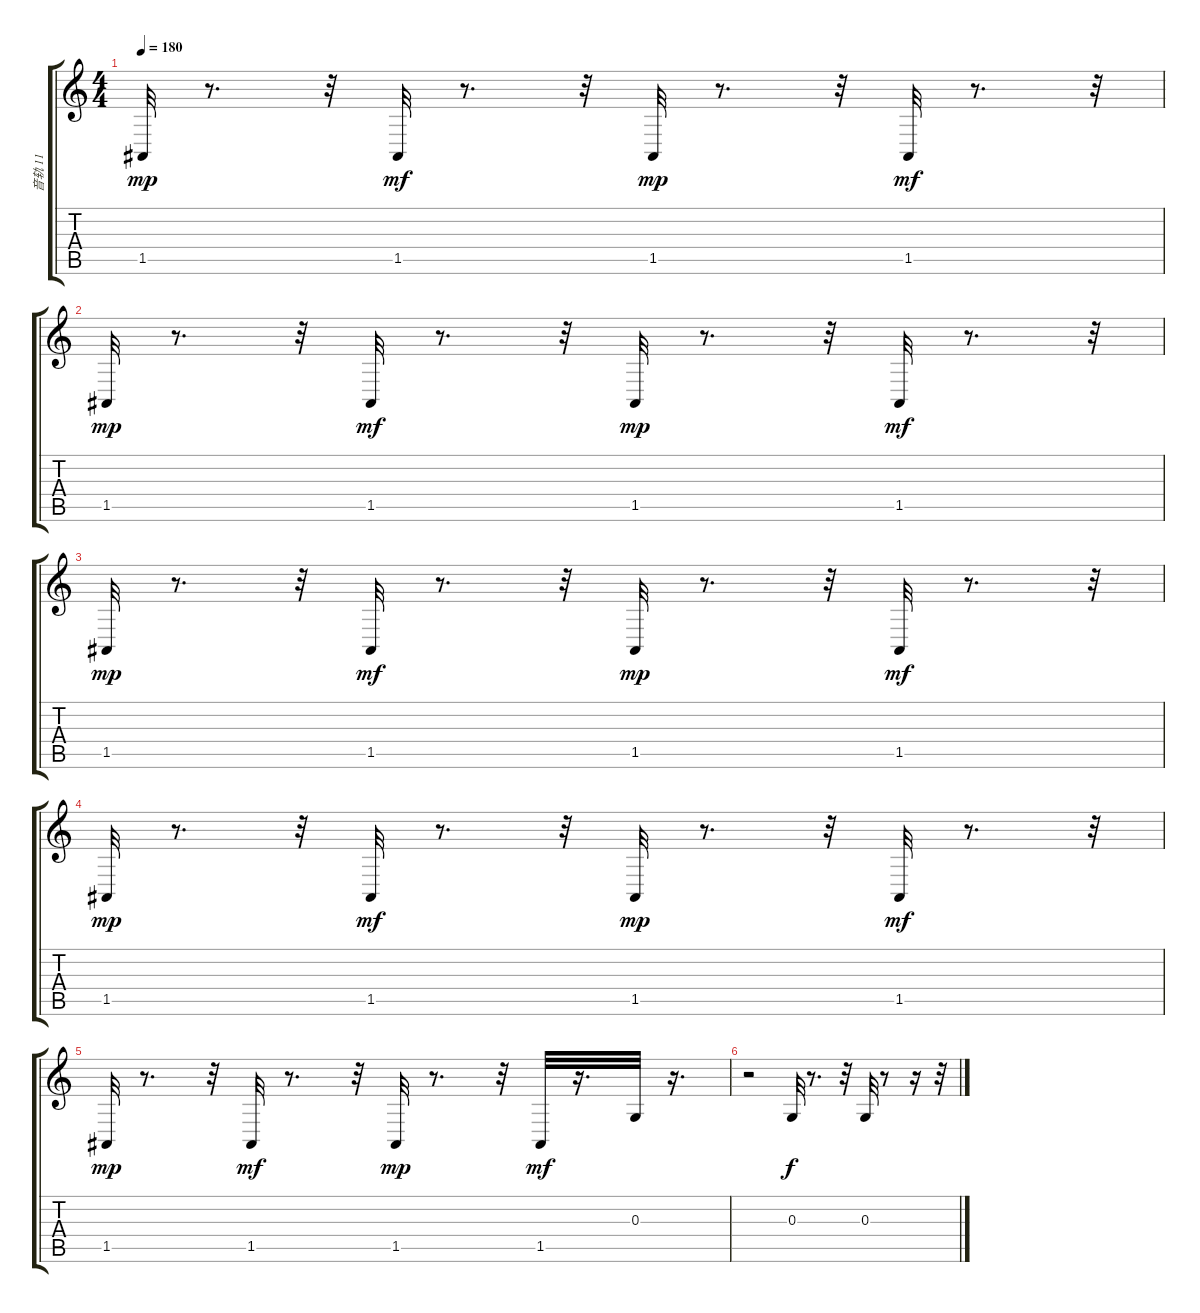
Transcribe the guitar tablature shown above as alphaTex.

\track ("音轨 11" "音轨 11") {instrument acousticgrandpiano}
\staff {score tabs}
\tuning (E4 B3 G3 D3 A2 E2) {hide}
\ts (4 4)
\tempo 180
\clef g2
\ks c
1.5.32{dy mp} r.8{d} r.32 1.5.32{dy mf} r.8{d} r.32 1.5.32{dy mp} r.8{d} r.32 1.5.32{dy mf} r.8{d} r.32 |
1.5.32{dy mp} r.8{d} r.32 1.5.32{dy mf} r.8{d} r.32 1.5.32{dy mp} r.8{d} r.32 1.5.32{dy mf} r.8{d} r.32 |
1.5.32{dy mp} r.8{d} r.32 1.5.32{dy mf} r.8{d} r.32 1.5.32{dy mp} r.8{d} r.32 1.5.32{dy mf} r.8{d} r.32 |
1.5.32{dy mp} r.8{d} r.32 1.5.32{dy mf} r.8{d} r.32 1.5.32{dy mp} r.8{d} r.32 1.5.32{dy mf} r.8{d} r.32 |
1.5.32{dy mp} r.8{d} r.32 1.5.32{dy mf} r.8{d} r.32 1.5.32{dy mp} r.8{d} r.32 1.5.32{dy mf} r.16{d} 0.3.32 r.16{d} |
r.2 0.3.32{dy f} r.8{d} r.32 0.3.32 r.8 r.16 r.32
